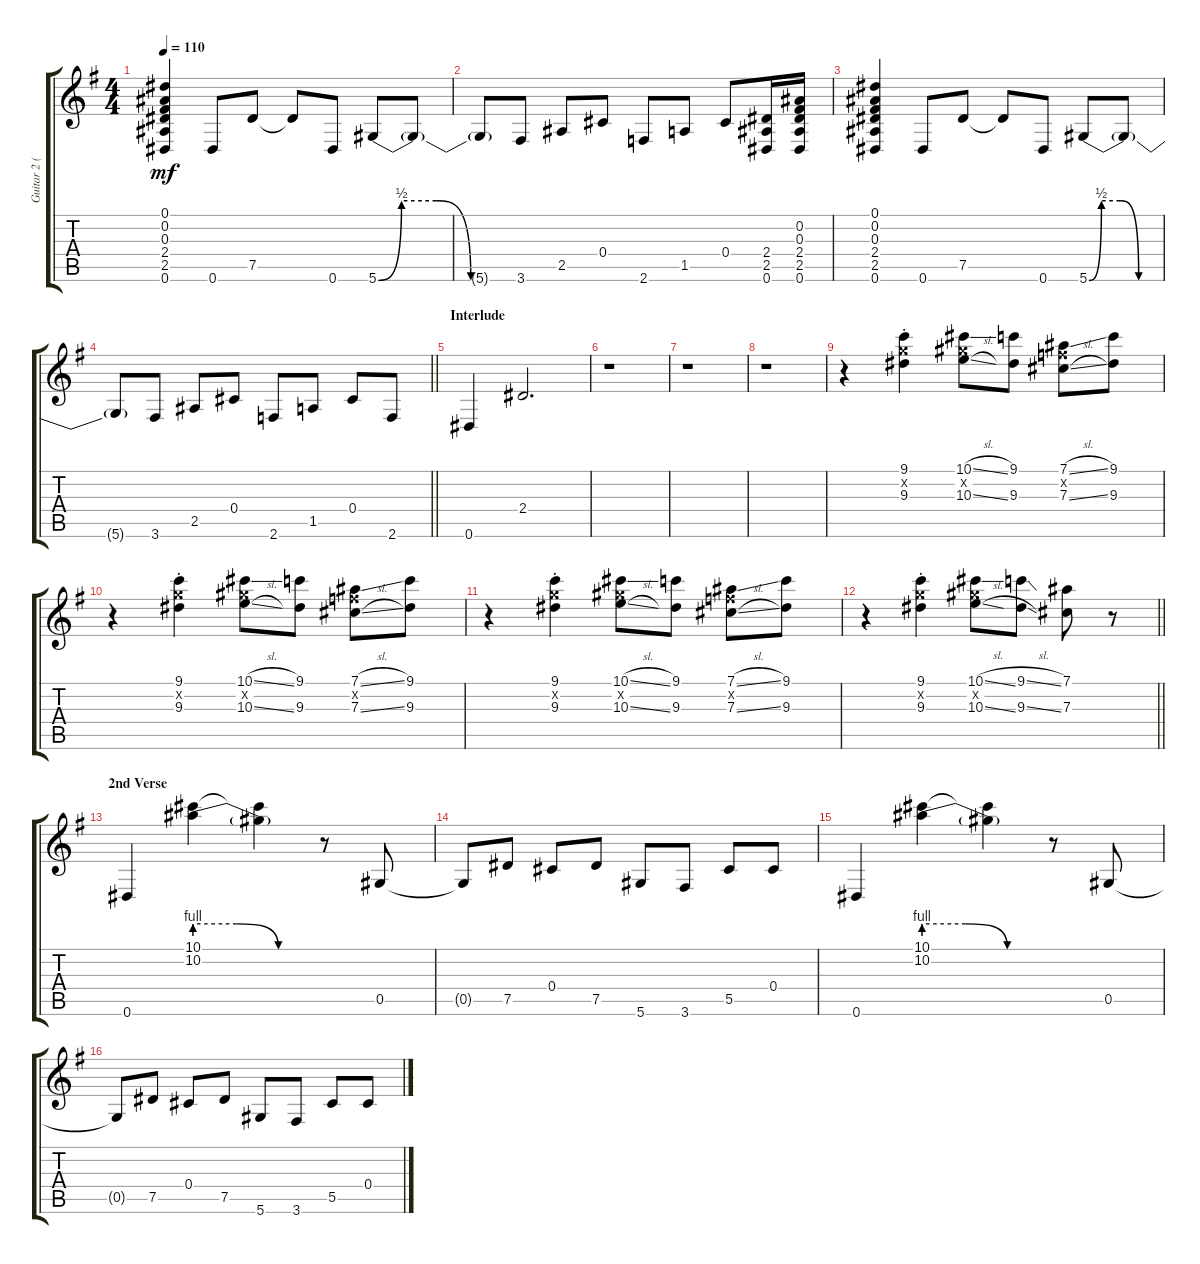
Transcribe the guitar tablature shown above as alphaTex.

\track ("Guitar 2 (Scott)" "Guitar 2 (") {instrument acousticguitarsteel}
\staff {score tabs}
\tuning (Eb4 Bb3 Gb3 Db3 Ab2 Eb2) {hide}
\ts (4 4)
\tempo 110
\clef g2
\ks g
(0.1 0.2 0.3 2.4 2.5 0.6).4{dy mf} 0.6.8 7.5.8 7.5{t}.8 0.6.8 5.6{be (custom 0 0 10 2 25 2 40 0 60 0)}.8 5.6{t}.8 |
5.6{t}.8 3.6.8 2.5.8 0.4.8 2.6.8 1.5.8 0.4.8 (2.4 2.5 0.6).16 (0.2 0.3 2.4 2.5 0.6).16 |
(0.1 0.2 0.3 2.4 2.5 0.6).4 0.6.8 7.5.8 7.5{t}.8 0.6.8 5.6{be (custom 0 0 10 2 25 2 40 0 60 0)}.8 5.6{t}.8 |
\barLineRight lightlight
5.6{t}.8 3.6.8 2.5.8 0.4.8 2.6.8 1.5.8 0.4.8 2.6.8 |
\section ("" "Interlude")
0.6.4 2.4.2{d} |
r.1 |
r.1 |
r.1 |
r.4 (9.1{st} 9.2{st x} 9.3{st}).4 (10.1{sl} 10.2{x} 10.3{sl}).8 (9.1 9.3).8 (7.1{sl} 7.2{x} 7.3{sl}).8 (9.1 9.3).8 |
r.4 (9.1{st} 9.2{st x} 9.3{st}).4 (10.1{sl} 10.2{x} 10.3{sl}).8 (9.1 9.3).8 (7.1{sl} 7.2{x} 7.3{sl}).8 (9.1 9.3).8 |
r.4 (9.1{st} 9.2{st x} 9.3{st}).4 (10.1{sl} 10.2{x} 10.3{sl}).8 (9.1 9.3).8 (7.1{sl} 7.2{x} 7.3{sl}).8 (9.1 9.3).8 |
\barLineRight lightlight
r.4 (9.1{st} 9.2{st x} 9.3{st}).4 (10.1{sl} 10.2{x} 10.3{sl}).8 (9.1{sl} 9.3{sl}).8 (7.1 7.3).8 r.8 |
\section ("" "2nd Verse")
0.6.4 (10.1 10.2{be (custom 0 4 20 4 40 0 60 0)}).4 (10.1{t} 10.2{t}).4 r.8 0.5.8 |
0.5{t}.8 7.5.8 0.4.8 7.5.8 5.6.8 3.6.8 5.5.8 0.4.8 |
0.6.4 (10.1 10.2{be (custom 0 4 20 4 40 0 60 0)}).4 (10.1{t} 10.2{t}).4 r.8 0.5.8 |
0.5{t}.8 7.5.8 0.4.8 7.5.8 5.6.8 3.6.8 5.5.8 0.4.8
